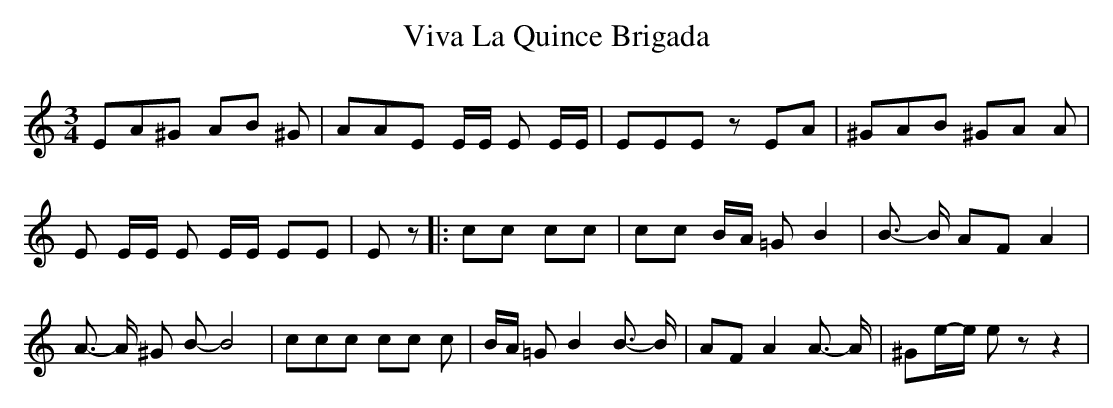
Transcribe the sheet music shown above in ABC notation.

X:1
T:Viva La Quince Brigada
M:3/4
L:1/8
K:C
 EA^G AB ^G| AAE E/2E/2 E E/2E/2| EEE z EA| ^GAB ^GA A| E E/2E/2 E E/2E/2 EE|\
 E z|: cc cc| cc B/2A/2 =G B2| B3/2- B/2 AF A2| A3/2- A/2 ^G B- B4|\
 ccc cc c| B/2A/2 =G B2 B3/2- B/2| AF A2 A3/2- A/2| ^Ge/2-e/2 e z z2|\
